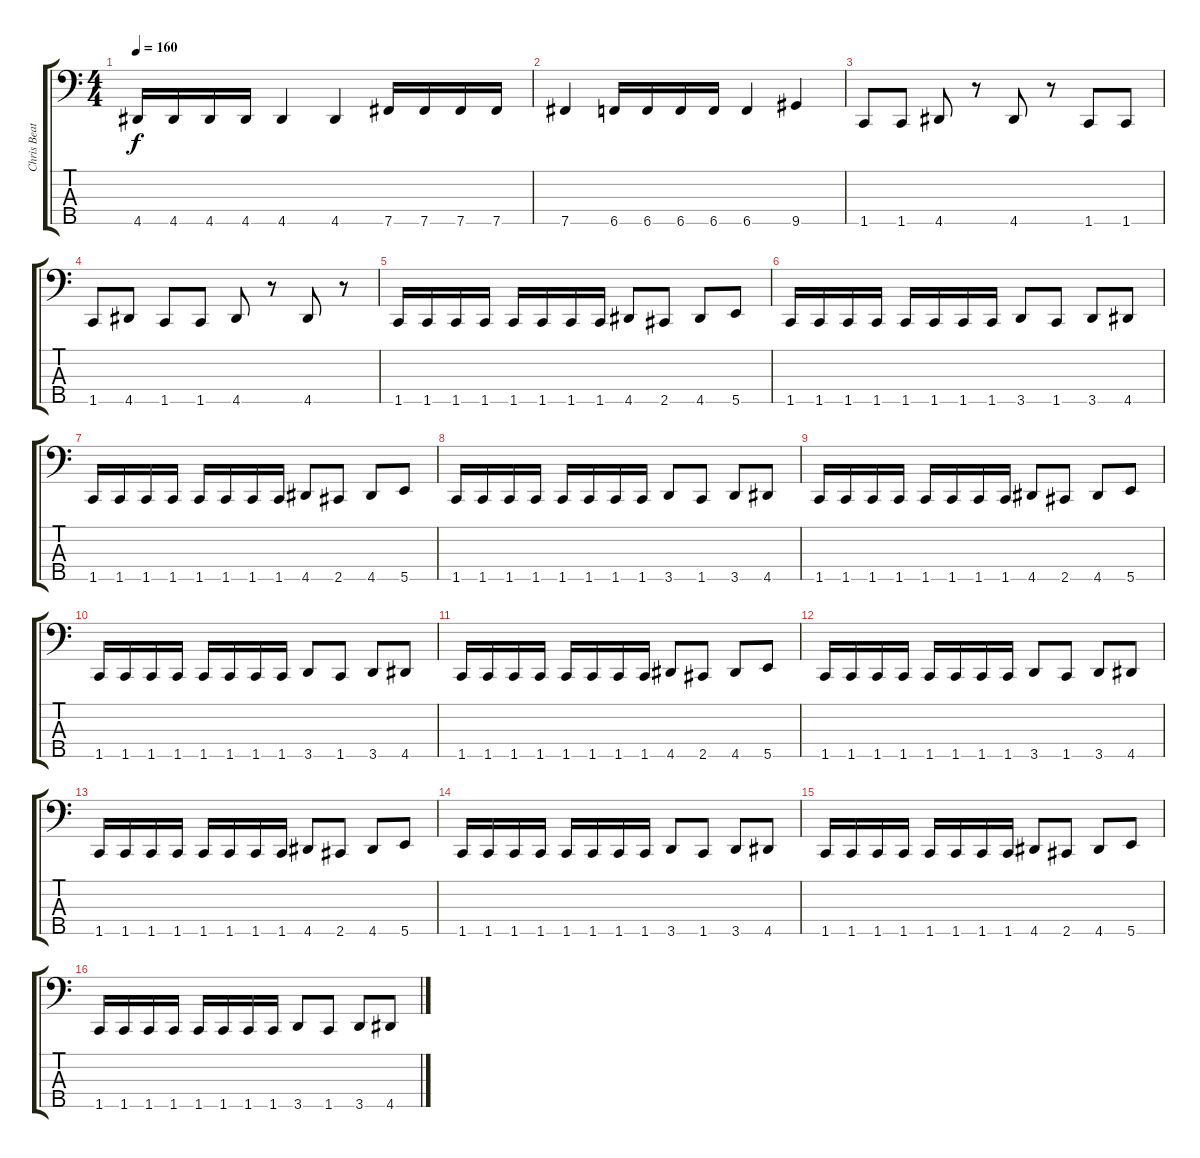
\track ("Chris Beattie" "Chris Beat") {instrument electricbasspick}
\staff {score tabs}
\tuning (G2 D2 A1 E1 B0) {hide}
\ts (4 4)
\tempo 160
\clef f4
\ks c
4.5.16{dy f} 4.5.16 4.5.16 4.5.16 4.5.4 4.5.4 7.5.16 7.5.16 7.5.16 7.5.16 |
7.5.4 6.5.16 6.5.16 6.5.16 6.5.16 6.5.4 9.5.4 |
1.5.8 1.5.8 4.5.8 r.8 4.5.8 r.8 1.5.8 1.5.8 |
1.5.8 4.5.8 1.5.8 1.5.8 4.5.8 r.8 4.5.8 r.8 |
\section ("" "")
1.5.16 1.5.16 1.5.16 1.5.16 1.5.16 1.5.16 1.5.16 1.5.16 4.5.8 2.5.8 4.5.8 5.5.8 |
1.5.16 1.5.16 1.5.16 1.5.16 1.5.16 1.5.16 1.5.16 1.5.16 3.5.8 1.5.8 3.5.8 4.5.8 |
1.5.16 1.5.16 1.5.16 1.5.16 1.5.16 1.5.16 1.5.16 1.5.16 4.5.8 2.5.8 4.5.8 5.5.8 |
1.5.16 1.5.16 1.5.16 1.5.16 1.5.16 1.5.16 1.5.16 1.5.16 3.5.8 1.5.8 3.5.8 4.5.8 |
1.5.16 1.5.16 1.5.16 1.5.16 1.5.16 1.5.16 1.5.16 1.5.16 4.5.8 2.5.8 4.5.8 5.5.8 |
1.5.16 1.5.16 1.5.16 1.5.16 1.5.16 1.5.16 1.5.16 1.5.16 3.5.8 1.5.8 3.5.8 4.5.8 |
1.5.16 1.5.16 1.5.16 1.5.16 1.5.16 1.5.16 1.5.16 1.5.16 4.5.8 2.5.8 4.5.8 5.5.8 |
1.5.16 1.5.16 1.5.16 1.5.16 1.5.16 1.5.16 1.5.16 1.5.16 3.5.8 1.5.8 3.5.8 4.5.8 |
1.5.16 1.5.16 1.5.16 1.5.16 1.5.16 1.5.16 1.5.16 1.5.16 4.5.8 2.5.8 4.5.8 5.5.8 |
1.5.16 1.5.16 1.5.16 1.5.16 1.5.16 1.5.16 1.5.16 1.5.16 3.5.8 1.5.8 3.5.8 4.5.8 |
1.5.16 1.5.16 1.5.16 1.5.16 1.5.16 1.5.16 1.5.16 1.5.16 4.5.8 2.5.8 4.5.8 5.5.8 |
1.5.16 1.5.16 1.5.16 1.5.16 1.5.16 1.5.16 1.5.16 1.5.16 3.5.8 1.5.8 3.5.8 4.5.8
